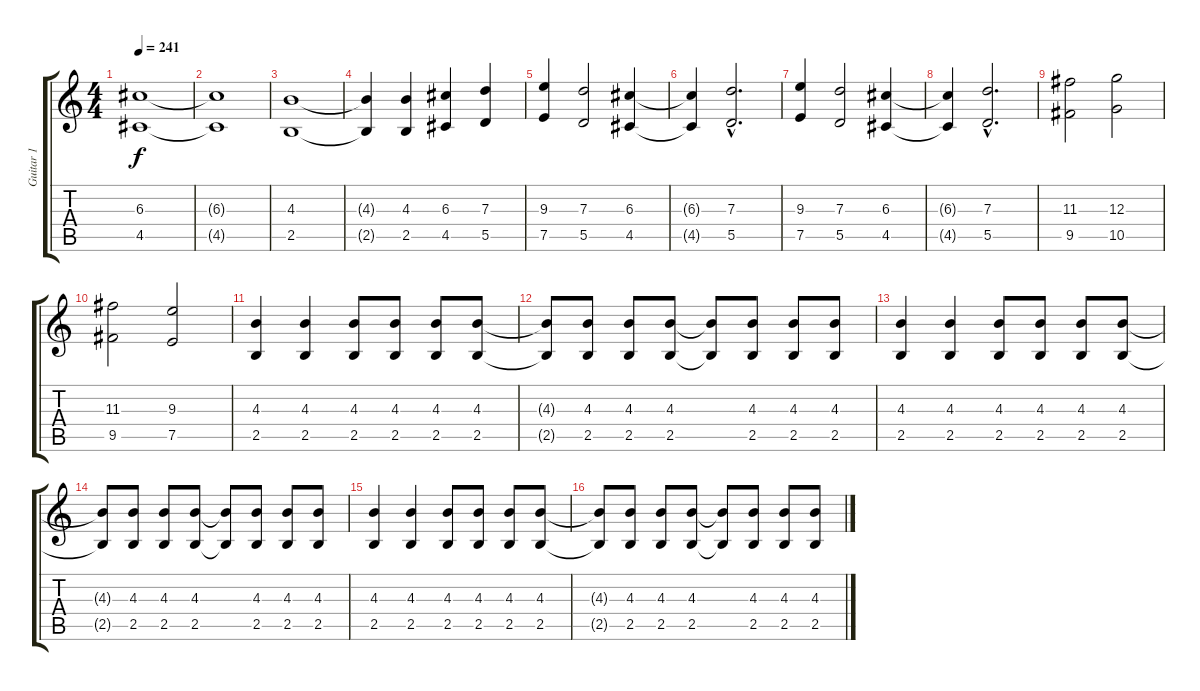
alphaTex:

\track ("Guitar 1" "Guitar 1") {instrument overdrivenguitar}
\staff {score tabs}
\tuning (E4 B3 G3 D3 A2 E2) {hide}
\ts (4 4)
\tempo 241
\clef g2
\ks c
(6.3 4.5).1{dy f} |
(6.3{t} 4.5{t}).1 |
(4.3 2.5).1 |
(4.3{t} 2.5{t}).4 (4.3 2.5).4 (6.3 4.5).4 (7.3 5.5).4 |
(9.3 7.5).4 (7.3 5.5).2 (6.3 4.5).4 |
(6.3{t} 4.5{t}).4 (7.3{hac} 5.5{hac}).2{d} |
(9.3 7.5).4 (7.3 5.5).2 (6.3 4.5).4 |
(6.3{t} 4.5{t}).4 (7.3{hac} 5.5{hac}).2{d} |
(11.3 9.5).2 (12.3 10.5).2 |
(11.3 9.5).2 (9.3 7.5).2 |
(4.3 2.5).4 (4.3 2.5).4 (4.3 2.5).8 (4.3 2.5).8 (4.3 2.5).8 (4.3 2.5).8 |
(4.3{t} 2.5{t}).8 (4.3 2.5).8 (4.3 2.5).8 (4.3 2.5).8 (4.3{t} 2.5{t}).8 (4.3 2.5).8 (4.3 2.5).8 (4.3 2.5).8 |
(4.3 2.5).4 (4.3 2.5).4 (4.3 2.5).8 (4.3 2.5).8 (4.3 2.5).8 (4.3 2.5).8 |
(4.3{t} 2.5{t}).8 (4.3 2.5).8 (4.3 2.5).8 (4.3 2.5).8 (4.3{t} 2.5{t}).8 (4.3 2.5).8 (4.3 2.5).8 (4.3 2.5).8 |
(4.3 2.5).4 (4.3 2.5).4 (4.3 2.5).8 (4.3 2.5).8 (4.3 2.5).8 (4.3 2.5).8 |
(4.3{t} 2.5{t}).8 (4.3 2.5).8 (4.3 2.5).8 (4.3 2.5).8 (4.3{t} 2.5{t}).8 (4.3 2.5).8 (4.3 2.5).8 (4.3 2.5).8
